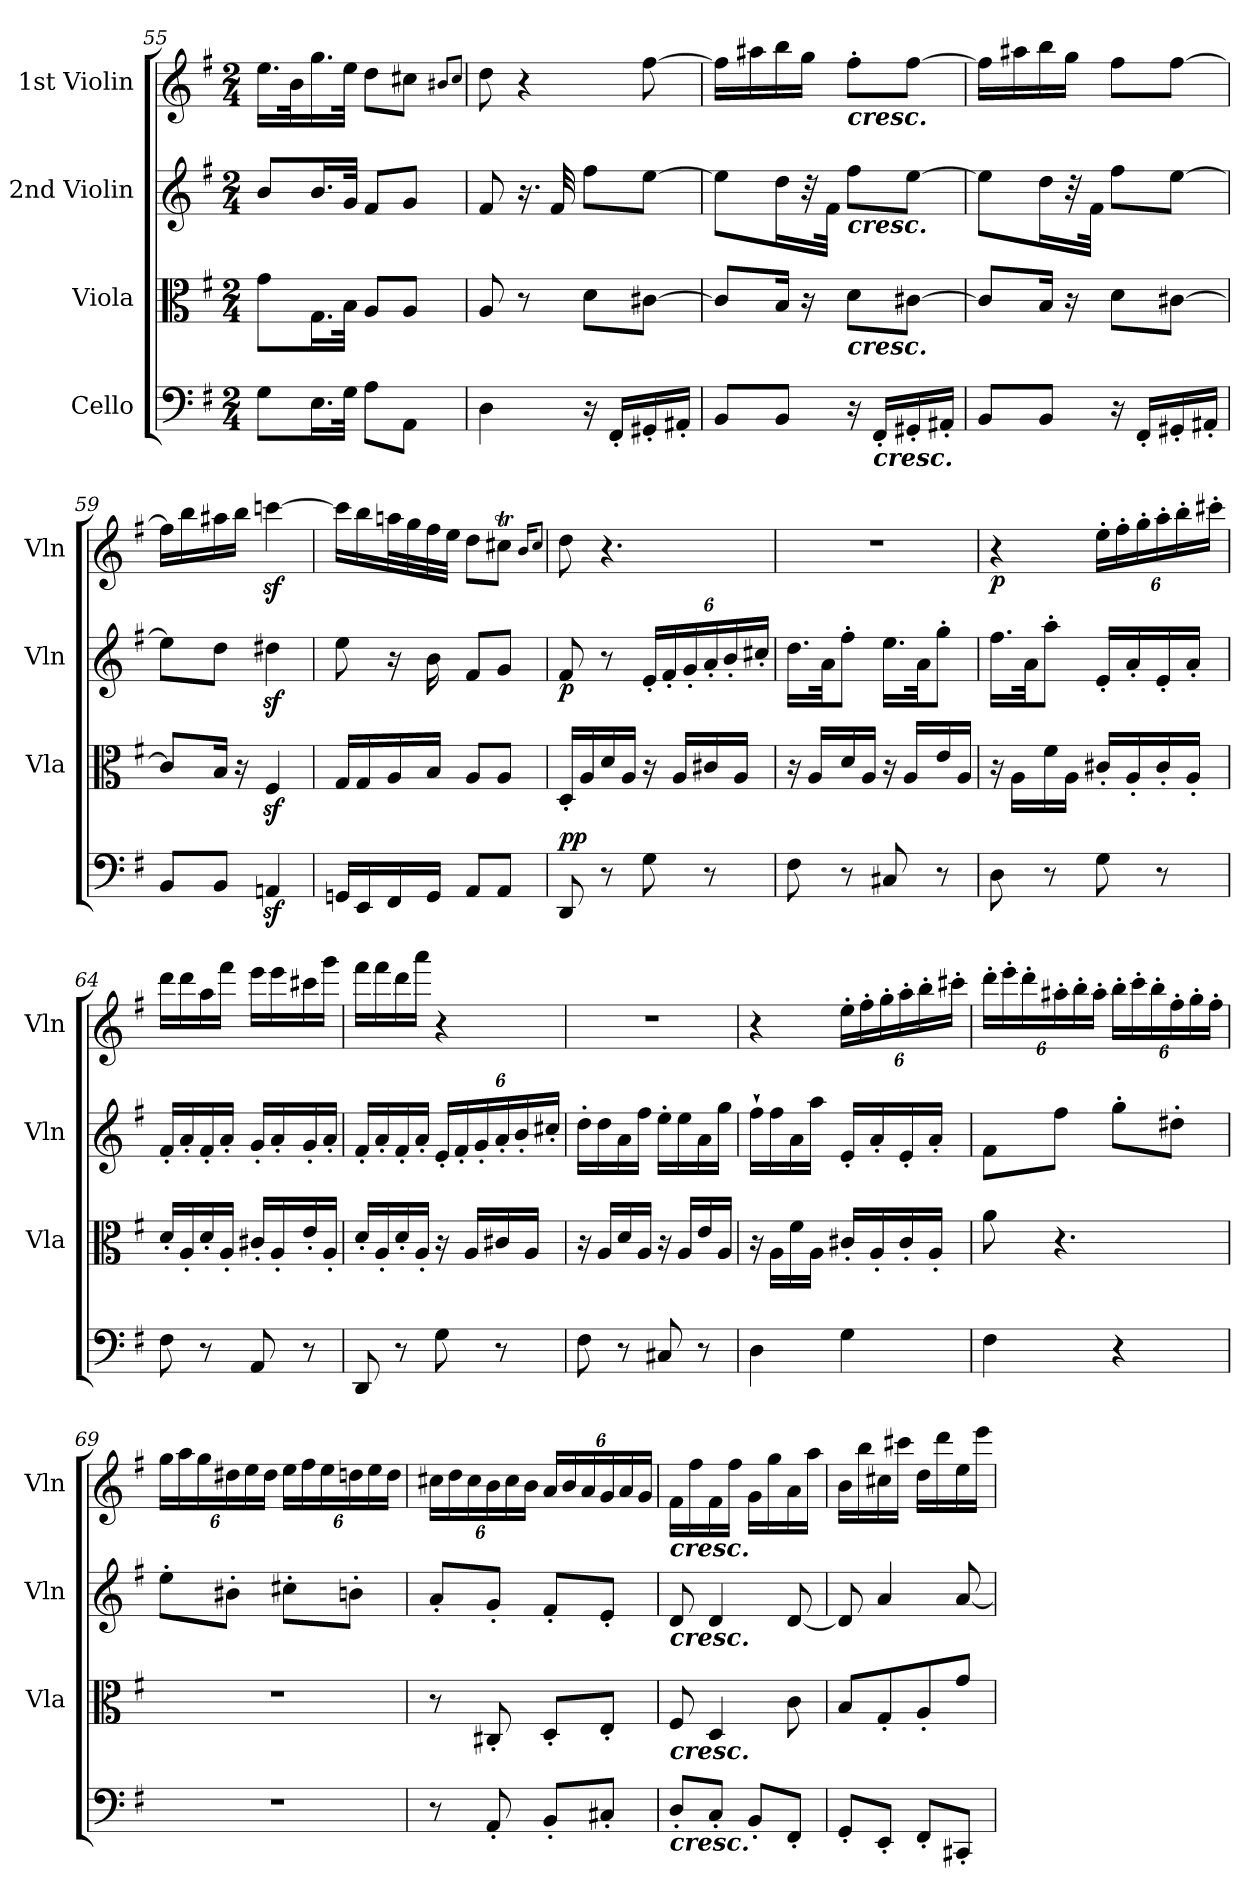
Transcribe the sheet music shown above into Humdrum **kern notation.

**kern	**dynam	**kern	**kern	**dynam	**kern	**dynam
*part4	*part4	*part3	*part2	*part2	*part1	*part1
*staff4	*staff4	*staff3	*staff2	*staff2	*staff1	*staff1
*I"Cello	*	*I"Viola	*I"2nd Violin	*	*I"1st Violin	*
*	*	*I'Vla	*I'Vln	*	*I'Vln	*
!!LO:PB:g=z
*clefF4	*	*clefC3	*clefG2	*	*clefG2	*
*k[f#]	*	*k[f#]	*k[f#]	*	*k[f#]	*
*G:	*	*G:	*G:	*	*G:	*
*M2/4	*	*M2/4	*M2/4	*	*M2/4	*
=55	=55	=55	=55	=55	=55	=55
8G\L	.	8g\L	8b/L	.	16.ee\LL	.
.	.	.	.	.	32b\K	.
16.E\L	.	16.G\L	16.b/L	.	16.gg\	.
32G\JJk	.	32B\JJk	32g/JJk	.	32ee\JJk	.
8A\L	.	8A/L	8f#/L	.	8dd\L	.
8AA\J	.	8A/J	8g/J	.	8cc#X\J	.
.	.	.	.	.	8qb#X/L	.
.	.	.	.	.	8qcc#/J	.
=56	=56	=56	=56	=56	=56	=56
4D\	.	8A/	8f#/	.	8dd\	.
.	.	8r	16.r	.	4r	.
.	.	.	32f#/	.	.	.
16r	.	8d\L	8ff#\L	.	.	.
16FF#'/LL	.	.	.	.	.	.
16GG#X'/	.	[8c#X\J	[8ee\J	.	[8ff#\	.
16AA#X'/JJ	.	.	.	.	.	.
=57	=57	=57	=57	=57	=57	=57
8BB/L	.	8c#/L]	8ee\L]	.	16ff#\LL]	.
.	.	.	.	.	16aa#X\	.
8BB/J	.	16B/Jk	16dd\L	.	16bb\	.
.	.	16r	32r	.	16gg\JJ	.
.	.	.	32f#\JJk	.	.	.
!	!	!	!	!	!LO:TX:b:Bi:t=cresc.	!
!	!	!	!LO:TX:b:Bi:t=cresc.	!	!	!
!	!	!LO:TX:b:Bi:t=cresc.	!	!	!	!
16r	.	8d\L	8ff#\L	.	8ff#'\L	.
!LO:TX:b:Bi:t=cresc.	!	!	!	!	!	!
16FF#'/LL	.	.	.	.	.	.
16GG#X'/	.	[8c#X\J	[8ee\J	.	[8ff#\J	.
16AA#X'/JJ	.	.	.	.	.	.
!!LO:LB:g=z
=58	=58	=58	=58	=58	=58	=58
8BB/L	.	8c#/L]	8ee\L]	.	16ff#\LL]	.
.	.	.	.	.	16aa#X\	.
8BB/J	.	16B/Jk	16dd\L	.	16bb\	.
.	.	16r	32r	.	16gg\JJ	.
.	.	.	32f#\JJk	.	.	.
16r	.	8d\L	8ff#\L	.	8ff#\L	.
16FF#'/LL	.	.	.	.	.	.
16GG#X'/	.	[8c#X\J	[8ee\J	.	[8ff#\J	.
16AA#X'/JJ	.	.	.	.	.	.
!!LO:PB:g=z
=59	=59	=59	=59	=59	=59	=59
8BB/L	.	8c#/L]	8ee\L]	.	16ff#\LL]	.
.	.	.	.	.	16bb\	.
8BB/J	.	16B/Jk	8dd\J	.	16aa#X\	.
.	.	16r	.	.	16bb\JJ	.
4AAnz</	.	4F#z</	4dd#Xz<\	.	[4cccnz<\	.
=60	=60	=60	=60	=60	=60	=60
16GGn/LL	.	16G/LL	8ee\	.	16ccc\LL]	.
16EE/	.	16G/	.	.	16bb\	.
16FF#/	.	16A/	16r	.	32aan\L	.
.	.	.	.	.	32gg\	.
16GG/JJ	.	16B/JJ	16b\	.	32ff#\	.
.	.	.	.	.	32ee\JJJ	.
8AA/L	.	8A/L	8f#/L	.	8dd\L	.
8AA/J	.	8A/J	8g/J	.	8cc#Xt\J	.
.	.	.	.	.	16qb/KL	.
.	.	.	.	.	8qcc#/J	.
=61	=61	=61	=61	=61	=61	=61
!	!LO:DY:a	!	!	!	!	!
!	!LO:DY:n=1:b	!	!	!LO:DY:b	!	!
8DD/	p p	16D'/LL	8f#/	p	8dd\	.
.	.	16A/	.	.	.	.
8r	.	16d/	8r	.	4.r	.
.	.	16A/JJ	.	.	.	.
*	*	*	*Xbrackettup	*	*	*
8G\	.	16r	24e'/LL	.	.	.
.	.	.	24f#'/	.	.	.
.	.	16A/LL	.	.	.	.
.	.	.	24g'/	.	.	.
8r	.	16c#X/	24a'/	.	.	.
.	.	.	24b'/	.	.	.
.	.	16A/JJ	.	.	.	.
.	.	.	24cc#X'/JJ	.	.	.
=62	=62	=62	=62	=62	=62	=62
8F#\	.	16r	16.dd\LL	.	2r	.
.	.	16A/LL	.	.	.	.
.	.	.	32a\JK	.	.	.
8r	.	16d/	8ff#'\J	.	.	.
.	.	16A/JJ	.	.	.	.
8C#X/	.	16r	16.ee\LL	.	.	.
.	.	16A/LL	.	.	.	.
.	.	.	32a\JK	.	.	.
8r	.	16e/	8gg'\J	.	.	.
.	.	16A/JJ	.	.	.	.
!!LO:LB:g=z
=63	=63	=63	=63	=63	=63	=63
!	!	!	!	!	!	!LO:DY:b
8D\	.	16r	16.ff#\LL	.	4r	p
.	.	16A\LL	.	.	.	.
.	.	.	32a\JK	.	.	.
8r	.	16f#\	8aa'\J	.	.	.
.	.	16A\JJ	.	.	.	.
*	*	*	*	*	*Xbrackettup	*
8G\	.	16c#X'/LL	16e'/LL	.	24ee'\LL	.
.	.	.	.	.	24ff#'\	.
.	.	16A'/	16a'/	.	.	.
.	.	.	.	.	24gg'\	.
8r	.	16c#'/	16e'/	.	24aa'\	.
.	.	.	.	.	24bb'\	.
.	.	16A'/JJ	16a'/JJ	.	.	.
.	.	.	.	.	24ccc#X'\JJ	.
=64	=64	=64	=64	=64	=64	=64
8F#\	.	16d'/LL	16f#'/LL	.	16ddd\LL	.
.	.	16A'/	16a'/	.	16ddd\	.
8r	.	16d'/	16f#'/	.	16aa\	.
.	.	16A'/JJ	16a'/JJ	.	16fff#\JJ	.
8AA/	.	16c#X'/LL	16g'/LL	.	16eee\LL	.
.	.	16A'/	16a'/	.	16eee\	.
8r	.	16e'/	16g'/	.	16ccc#X\	.
.	.	16A'/JJ	16a'/JJ	.	16ggg\JJ	.
=65	=65	=65	=65	=65	=65	=65
8DD/	.	16d'/LL	16f#'/LL	.	16fff#\LL	.
.	.	16A'/	16a'/	.	16fff#\	.
8r	.	16d'/	16f#'/	.	16ddd\	.
.	.	16A'/JJ	16a'/JJ	.	16aaa\JJ	.
8G\	.	16r	24e'/LL	.	4r	.
.	.	.	24f#'/	.	.	.
.	.	16A/LL	.	.	.	.
.	.	.	24g'/	.	.	.
8r	.	16c#X/	24a'/	.	.	.
.	.	.	24b'/	.	.	.
.	.	16A/JJ	.	.	.	.
.	.	.	24cc#X'/JJ	.	.	.
=66	=66	=66	=66	=66	=66	=66
8F#\	.	16r	16dd'\LL	.	2r	.
.	.	16A/LL	16dd\	.	.	.
8r	.	16d/	16a\	.	.	.
.	.	16A/JJ	16ff#\JJ	.	.	.
8C#X/	.	16r	16ee'\LL	.	.	.
.	.	16A/LL	16ee\	.	.	.
8r	.	16e/	16a\	.	.	.
.	.	16A/JJ	16gg\JJ	.	.	.
!!LO:PB:g=z
=67	=67	=67	=67	=67	=67	=67
4D\	.	16r	16ff#''\LL	.	4r	.
.	.	16A\LL	16ff#\	.	.	.
.	.	16f#\	16a\	.	.	.
.	.	16A\JJ	16aa\JJ	.	.	.
4G\	.	16c#X'/LL	16e'/LL	.	24ee'\LL	.
.	.	.	.	.	24ff#'\	.
.	.	16A'/	16a'/	.	.	.
.	.	.	.	.	24gg'\	.
.	.	16c#'/	16e'/	.	24aa'\	.
.	.	.	.	.	24bb'\	.
.	.	16A'/JJ	16a'/JJ	.	.	.
.	.	.	.	.	24ccc#X'\JJ	.
=68	=68	=68	=68	=68	=68	=68
4F#\	.	8a\	8f#\L	.	24ddd'\LL	.
.	.	.	.	.	24eee'\	.
.	.	.	.	.	24ddd'\	.
.	.	4.r	8ff#\J	.	24aa#X'\	.
.	.	.	.	.	24bb'\	.
.	.	.	.	.	24aa#'\JJ	.
4r	.	.	8gg'\L	.	24bb'\LL	.
.	.	.	.	.	24ccc'\	.
.	.	.	.	.	24bb'\	.
.	.	.	8dd#X'\J	.	24ff#'\	.
.	.	.	.	.	24gg'\	.
.	.	.	.	.	24ff#'\JJ	.
=69	=69	=69	=69	=69	=69	=69
2r	.	2r	8ee'\L	.	24gg\LL	.
.	.	.	.	.	24aa\	.
.	.	.	.	.	24gg\	.
.	.	.	8b#X'\J	.	24dd#X\	.
.	.	.	.	.	24ee\	.
.	.	.	.	.	24dd#\JJ	.
.	.	.	8cc#X'\L	.	24ee\LL	.
.	.	.	.	.	24ff#\	.
.	.	.	.	.	24ee\	.
.	.	.	8bn'\J	.	24ddn\	.
.	.	.	.	.	24ee\	.
.	.	.	.	.	24dd\JJ	.
!!LO:LB:g=z
=70	=70	=70	=70	=70	=70	=70
8r	.	8r	8a'/L	.	24cc#X\LL	.
.	.	.	.	.	24dd\	.
.	.	.	.	.	24cc#\	.
8AA'/	.	8C#X'/	8g'/J	.	24b\	.
.	.	.	.	.	24cc#\	.
.	.	.	.	.	24b\JJ	.
8BB'/L	.	8D'/L	8f#'/L	.	24a/LL	.
.	.	.	.	.	24b/	.
.	.	.	.	.	24a/	.
8C#X'/J	.	8E'/J	8e'/J	.	24g/	.
.	.	.	.	.	24a/	.
.	.	.	.	.	24g/JJ	.
=71	=71	=71	=71	=71	=71	=71
!	!	!	!	!	!LO:TX:b:Bi:t=cresc.	!
!	!	!	!LO:TX:b:Bi:t=cresc.	!	!	!
!	!	!LO:TX:b:Bi:t=cresc.	!	!	!	!
!LO:TX:b:Bi:t=cresc.	!	!	!	!	!	!
8D'/L	.	8F#/	8d/	.	16f#\LL	.
.	.	.	.	.	16ff#\	.
8C'/J	.	4D/	4d/	.	16f#\	.
.	.	.	.	.	16ff#\JJ	.
8BB'/L	.	.	.	.	16g\LL	.
.	.	.	.	.	16gg\	.
8FF#'/J	.	8c\	[8d/	.	16a\	.
.	.	.	.	.	16aa\JJ	.
=72	=72	=72	=72	=72	=72	=72
8GG'/L	.	8B/L	8d/]	.	16b\LL	.
.	.	.	.	.	16bb\	.
8EE'/J	.	8G'/	4a/	.	16cc#X\	.
.	.	.	.	.	16ccc#X\JJ	.
8FF#'/L	.	8A'/	.	.	16dd\LL	.
.	.	.	.	.	16ddd\	.
8CC#X'/J	.	8g/J	[8a/	.	16ee\	.
.	.	.	.	.	16eee\JJ	.
=	=	=	=	=	=	=
*-	*-	*-	*-	*-	*-	*-
